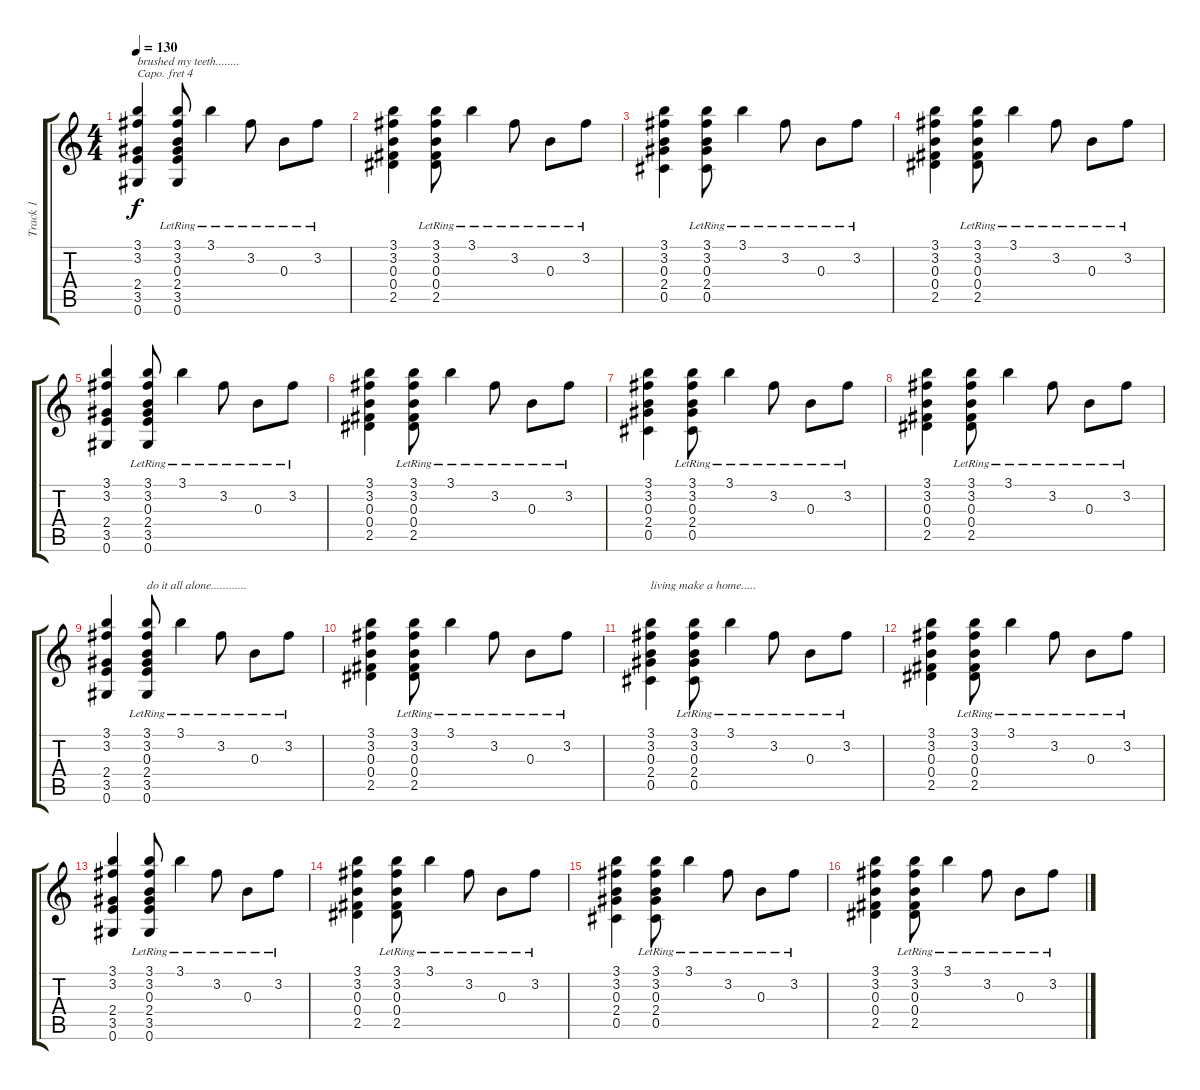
\track ("Track 1" "Track 1") {instrument acousticguitarsteel}
\staff {score tabs}
\capo 4
\tuning (E4 B3 G3 D3 A2 E2) {hide}
\ts (4 4)
\tempo 130
\clef g2
\ks c
(3.1 3.2 2.4 3.5 0.6).4{txt "brushed my teeth........" dy f} (3.1{lr} 3.2{lr} 0.3{lr} 2.4{lr} 3.5{lr} 0.6{lr}).8 3.1{lr}.4 3.2{lr}.8 0.3{lr}.8 3.2{lr}.8 |
(3.1 3.2 0.3 0.4 2.5).4 (3.1{lr} 3.2{lr} 0.3{lr} 0.4{lr} 2.5{lr}).8 3.1{lr}.4 3.2{lr}.8 0.3{lr}.8 3.2{lr}.8 |
(3.1 3.2 0.3 2.4 0.5).4 (3.1{lr} 3.2{lr} 0.3{lr} 2.4{lr} 0.5{lr}).8 3.1{lr}.4 3.2{lr}.8 0.3{lr}.8 3.2{lr}.8 |
(3.1 3.2 0.3 0.4 2.5).4 (3.1{lr} 3.2{lr} 0.3{lr} 0.4{lr} 2.5{lr}).8 3.1{lr}.4 3.2{lr}.8 0.3{lr}.8 3.2{lr}.8 |
(3.1 3.2 2.4 3.5 0.6).4 (3.1{lr} 3.2{lr} 0.3{lr} 2.4{lr} 3.5{lr} 0.6{lr}).8 3.1{lr}.4 3.2{lr}.8 0.3{lr}.8 3.2{lr}.8 |
(3.1 3.2 0.3 0.4 2.5).4 (3.1{lr} 3.2{lr} 0.3{lr} 0.4{lr} 2.5{lr}).8 3.1{lr}.4 3.2{lr}.8 0.3{lr}.8 3.2{lr}.8 |
(3.1 3.2 0.3 2.4 0.5).4 (3.1{lr} 3.2{lr} 0.3{lr} 2.4{lr} 0.5{lr}).8 3.1{lr}.4 3.2{lr}.8 0.3{lr}.8 3.2{lr}.8 |
(3.1 3.2 0.3 0.4 2.5).4 (3.1{lr} 3.2{lr} 0.3{lr} 0.4{lr} 2.5{lr}).8 3.1{lr}.4 3.2{lr}.8 0.3{lr}.8 3.2{lr}.8 |
(3.1 3.2 2.4 3.5 0.6).4 (3.1{lr} 3.2{lr} 0.3{lr} 2.4{lr} 3.5{lr} 0.6{lr}).8{txt "do it all alone............"} 3.1{lr}.4 3.2{lr}.8 0.3{lr}.8 3.2{lr}.8 |
(3.1 3.2 0.3 0.4 2.5).4 (3.1{lr} 3.2{lr} 0.3{lr} 0.4{lr} 2.5{lr}).8 3.1{lr}.4 3.2{lr}.8 0.3{lr}.8 3.2{lr}.8 |
(3.1 3.2 0.3 2.4 0.5).4{txt "living make a home....."} (3.1{lr} 3.2{lr} 0.3{lr} 2.4{lr} 0.5{lr}).8 3.1{lr}.4 3.2{lr}.8 0.3{lr}.8 3.2{lr}.8 |
(3.1 3.2 0.3 0.4 2.5).4 (3.1{lr} 3.2{lr} 0.3{lr} 0.4{lr} 2.5{lr}).8 3.1{lr}.4 3.2{lr}.8 0.3{lr}.8 3.2{lr}.8 |
(3.1 3.2 2.4 3.5 0.6).4 (3.1{lr} 3.2{lr} 0.3{lr} 2.4{lr} 3.5{lr} 0.6{lr}).8 3.1{lr}.4 3.2{lr}.8 0.3{lr}.8 3.2{lr}.8 |
(3.1 3.2 0.3 0.4 2.5).4 (3.1{lr} 3.2{lr} 0.3{lr} 0.4{lr} 2.5{lr}).8 3.1{lr}.4 3.2{lr}.8 0.3{lr}.8 3.2{lr}.8 |
(3.1 3.2 0.3 2.4 0.5).4 (3.1{lr} 3.2{lr} 0.3{lr} 2.4{lr} 0.5{lr}).8 3.1{lr}.4 3.2{lr}.8 0.3{lr}.8 3.2{lr}.8 |
(3.1 3.2 0.3 0.4 2.5).4 (3.1{lr} 3.2{lr} 0.3{lr} 0.4{lr} 2.5{lr}).8 3.1{lr}.4 3.2{lr}.8 0.3{lr}.8 3.2{lr}.8
